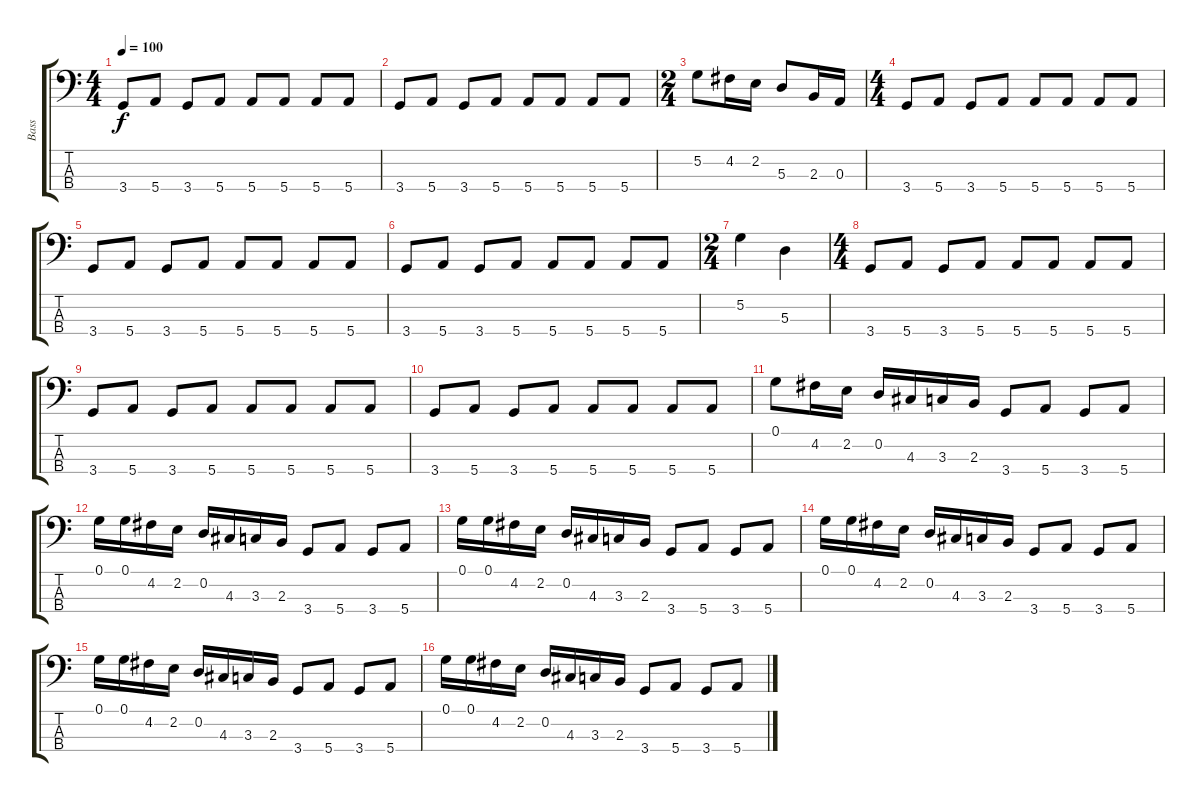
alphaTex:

\track ("Bass" "Bass") {instrument electricbassfinger}
\staff {score tabs}
\tuning (G2 D2 A1 E1) {hide}
\ts (4 4)
\tempo 100
\clef f4
\ks c
3.4.8{dy f} 5.4.8 3.4.8 5.4.8 5.4.8 5.4.8 5.4.8 5.4.8 |
3.4.8 5.4.8 3.4.8 5.4.8 5.4.8 5.4.8 5.4.8 5.4.8 |
\ts (2 4)
5.2.8 4.2.16 2.2.16 5.3.8 2.3.16 0.3.16 |
\ts (4 4)
3.4.8 5.4.8 3.4.8 5.4.8 5.4.8 5.4.8 5.4.8 5.4.8 |
3.4.8 5.4.8 3.4.8 5.4.8 5.4.8 5.4.8 5.4.8 5.4.8 |
3.4.8 5.4.8 3.4.8 5.4.8 5.4.8 5.4.8 5.4.8 5.4.8 |
\ts (2 4)
5.2.4 5.3.4 |
\ts (4 4)
3.4.8 5.4.8 3.4.8 5.4.8 5.4.8 5.4.8 5.4.8 5.4.8 |
3.4.8 5.4.8 3.4.8 5.4.8 5.4.8 5.4.8 5.4.8 5.4.8 |
3.4.8 5.4.8 3.4.8 5.4.8 5.4.8 5.4.8 5.4.8 5.4.8 |
0.1.8 4.2.16 2.2.16 0.2.16 4.3.16 3.3.16 2.3.16 3.4.8 5.4.8 3.4.8 5.4.8 |
0.1.16 0.1.16 4.2.16 2.2.16 0.2.16 4.3.16 3.3.16 2.3.16 3.4.8 5.4.8 3.4.8 5.4.8 |
0.1.16 0.1.16 4.2.16 2.2.16 0.2.16 4.3.16 3.3.16 2.3.16 3.4.8 5.4.8 3.4.8 5.4.8 |
0.1.16 0.1.16 4.2.16 2.2.16 0.2.16 4.3.16 3.3.16 2.3.16 3.4.8 5.4.8 3.4.8 5.4.8 |
0.1.16 0.1.16 4.2.16 2.2.16 0.2.16 4.3.16 3.3.16 2.3.16 3.4.8 5.4.8 3.4.8 5.4.8 |
0.1.16 0.1.16 4.2.16 2.2.16 0.2.16 4.3.16 3.3.16 2.3.16 3.4.8 5.4.8 3.4.8 5.4.8
